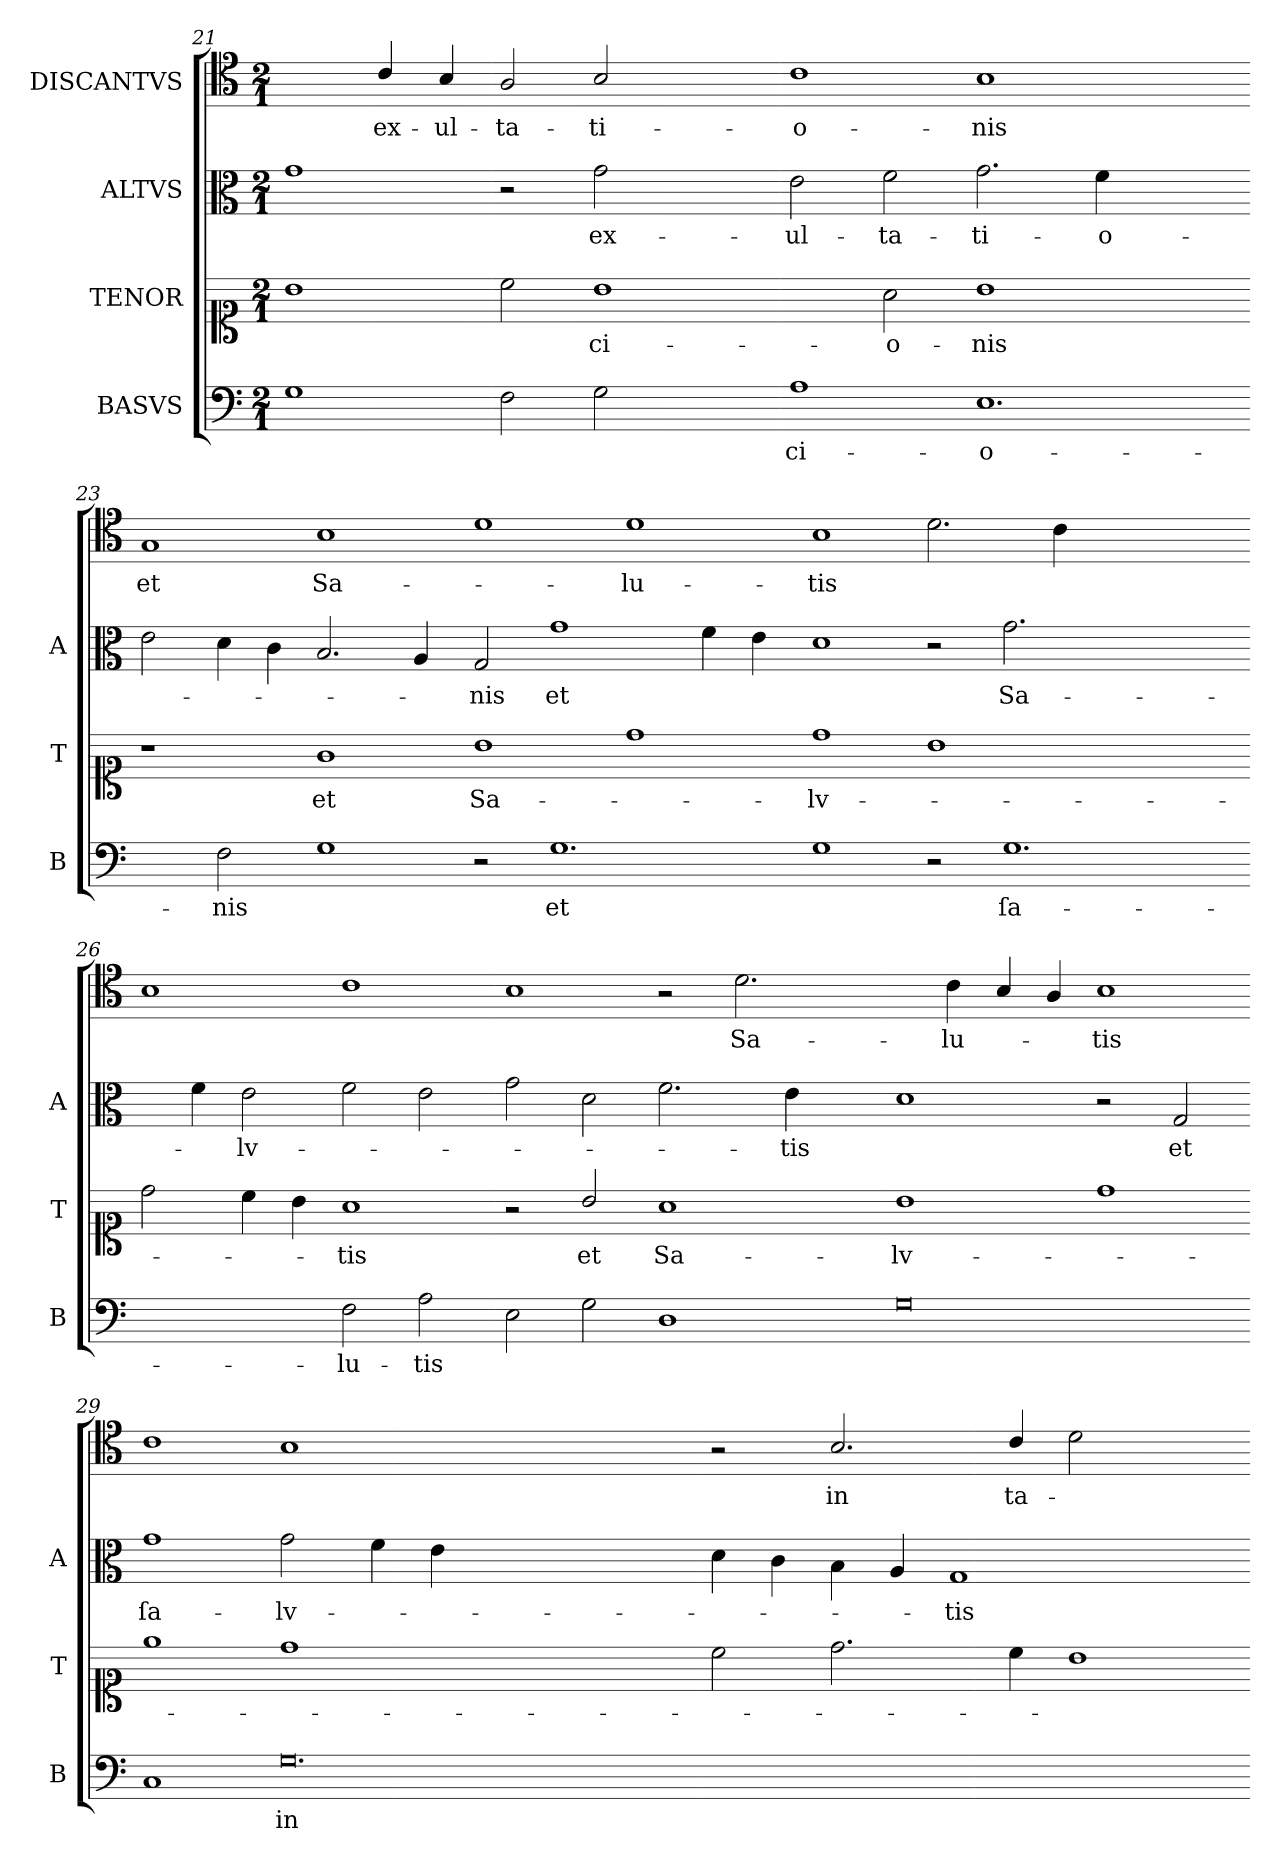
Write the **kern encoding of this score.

**kern	**text	**kern	**text	**kern	**text	**kern	**text
*part4	*part4	*part3	*part3	*part2	*part2	*part1	*part1
*staff4	*staff4	*staff3	*staff3	*staff2	*staff2	*staff1	*staff1
*I"BASVS	*	*I"TENOR	*	*I"ALTVS	*	*I"DISCANTVS	*
*I'B	*	*I'T	*	*I'A	*	*	*
*clefF4	*	*clefC1	*	*clefC3	*	*clefC4	*
*k[]	*	*k[]	*	*k[]	*	*k[]	*
*C:	*	*C:	*	*C:	*	*C:	*
*M2/1	*	*M2/1	*	*M2/1	*	*M2/1	*
=21	=21	=21	=21	=21	=21	=21	=21
1G	.	1b	.	1g	.	2ryy	.
!	!	!	!	!	!	!	!LO:LY:i
.	.	.	.	.	.	4c/	ex-
!	!	!	!	!	!	!	!LO:LY:i
.	.	.	.	.	.	4B/	-ul-
!	!	!	!	!	!	!	!LO:LY:i
2F\	.	2cc\	.	2r	.	2A/	-ta-
!	!	!	!	!	!LO:LY:i	!	!LO:LY:i
2G\	.	1b\	-ci-	2g\	ex-	2B/	-ti-
2ryy	.	.	.	2ryy	.	2ryy	.
=22-	=22-	=22-	=22-	=22-	=22-	=22-	=22-
!	!	!	!	!	!LO:LY:i	!	!LO:LY:i
1A	-ci-	2ryy	.	2e\	-ul-	1c	-o-
!	!	!	!	!	!LO:LY:i	!	!
.	.	2a\	o-	2f\	-ta-	.	.
!	!	!	!	!	!LO:LY:i	!	!LO:LY:i
1.E	-o-	1b	-nis	2.g\	-ti-	1B	-nis
!	!	!	!	!	!LO:LY:i	!	!
.	.	.	.	4f\	-o-	.	.
.	.	2ryy	.	2ryy	.	2ryy	.
=23-	=23-	=23-	=23-	=23-	=23-	=23-	=23-
2ryy	.	1r	.	2e\	.	1G	et
2F\	-nis	.	.	4d\	.	.	.
.	.	.	.	4c\	.	.	.
1G	.	1g	et	2.B/	.	1B	Sa-
.	.	.	.	4A/	.	.	.
=24-	=24-	=24-	=24-	=24-	=24-	=24-	=24-
!	!	!	!	!	!LO:LY:i	!	!
2r	.	1b	Sa-	2G/	-nis	1d	.
1.G	et	.	.	1g	et	.	.
.	.	1dd	.	.	.	1d	-lu-
.	.	.	.	4f\	.	.	.
.	.	.	.	4e\	.	.	.
=25-	=25-	=25-	=25-	=25-	=25-	=25-	=25-
1G	.	1dd	-lv-	1d	.	1B	-tis
2r	.	1b	.	2r	.	2.d\	.
1.G\	ſa-	.	.	2.g\	Sa-	.	.
.	.	.	.	.	.	4c\	.
.	.	1ryy	.	.	.	1ryy	.
.	.	.	.	2.ryy	.	.	.
=26-	=26-	=26-	=26-	=26-	=26-	=26-	=26-
1ryy	.	2dd\	.	4ryy	.	1B	.
.	.	.	.	4f\	.	.	.
.	.	4cc\	.	2e\	-lv-	.	.
.	.	4b\	.	.	.	.	.
2F\	-lu-	1a	-tis	2f\	.	1c	.
2A\	-tis	.	.	2e\	.	.	.
=27-	=27-	=27-	=27-	=27-	=27-	=27-	=27-
2E\	.	2r	.	2g\	.	1B	.
!	!	!	!LO:LY:i	!	!	!	!
2G\	.	2b/	et	2d\	.	.	.
!	!	!	!LO:LY:i	!	!	!	!
1D	.	1a	Sa-	2.f\	.	2r	.
.	.	.	.	.	.	2.d\	Sa-
.	.	.	.	4e\	-tis	.	.
4ryy	.	4ryy	.	4ryy	.	.	.
=28-	=28-	=28-	=28-	=28-	=28-	=28-	=28-
!	!	!	!LO:LY:i	!	!	!	!
0G	.	1b	-lv-	1d	.	4ryy	.
.	.	.	.	.	.	4c\	-lu-
.	.	.	.	.	.	4B/	.
.	.	.	.	.	.	4A/	.
.	.	1dd	.	2r	.	1B	-tis
.	.	.	.	2G/	et	.	.
=29-	=29-	=29-	=29-	=29-	=29-	=29-	=29-
1C	.	1ee	.	1g	ſa-	1c	.
0.G	in	1dd	.	2g\	-lv-	1B	.
.	.	.	.	4f\	.	.	.
.	.	.	.	4e\	.	.	.
.	.	0ryy	.	0ryy	.	0ryy	.
=30-	=30-	=30-	=30-	=30-	=30-	=30-	=30-
0ryy	.	2cc\	.	4d\	.	2r	.
.	.	.	.	4c\	.	.	.
.	.	2.dd\	.	4B\	.	2.B/	in
.	.	.	.	4A/	.	.	.
.	.	.	.	1G	-tis	.	.
.	.	4cc\	.	.	.	4c/	ta-
.	.	1b\	.	.	.	2d\	.
2ryy	.	.	.	2ryy	.	2ryy	.
=-	=-	=-	=-	=-	=-	=-	=-
*-	*-	*-	*-	*-	*-	*-	*-
